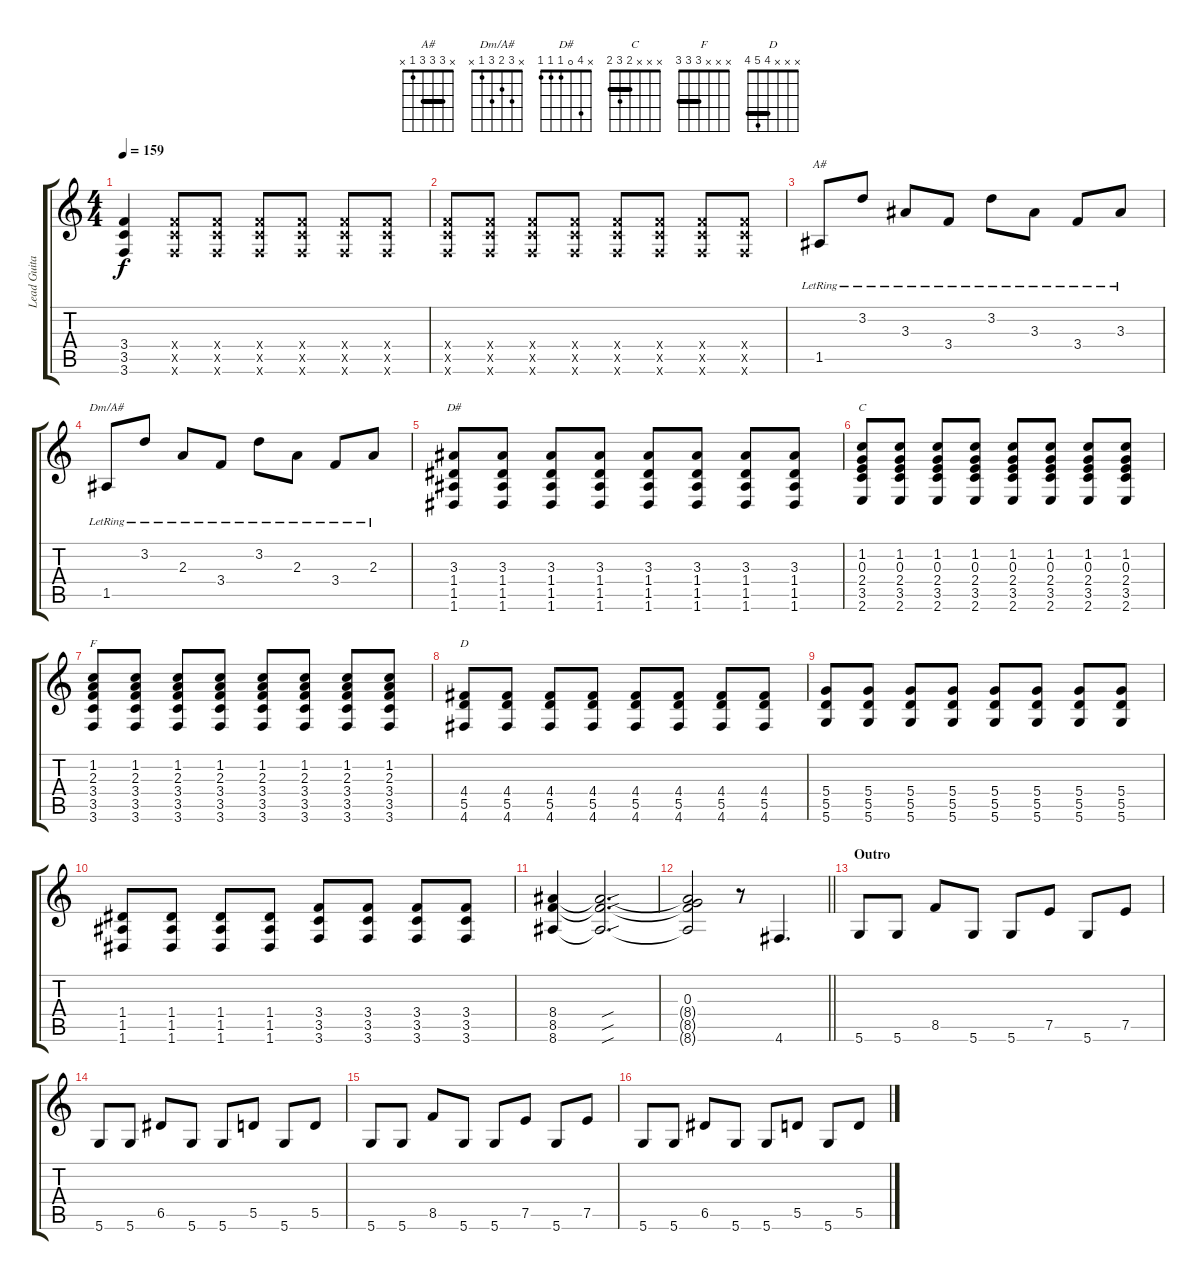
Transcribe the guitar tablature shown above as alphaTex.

\track ("Lead Guitar" "Lead Guita") {instrument distortionguitar}
\staff {score tabs}
\tuning (E4 B3 G3 D3 A2 D2) {hide}
\chord ("A#" x 3 3 3 1 x) {barre 3}
\chord ("Dm/A#" x 3 2 3 1 x)
\chord ("D#" x 4 0 1 1 1)
\chord ("C" x x x 2 3 2) {barre 2}
\chord ("F" x x x 3 3 3) {barre 3}
\chord ("D" x x x 4 5 4) {barre 4}
\ts (4 4)
\tempo 159
\clef g2
\ks c
(3.4 3.5 3.6).4{dy f} (3.4{x} 3.5{x} 3.6{x}).8 (3.4{x} 3.5{x} 3.6{x}).8 (3.4{x} 3.5{x} 3.6{x}).8 (3.4{x} 3.5{x} 3.6{x}).8 (3.4{x} 3.5{x} 3.6{x}).8 (3.4{x} 3.5{x} 3.6{x}).8 |
(3.4{x} 3.5{x} 3.6{x}).8 (3.4{x} 3.5{x} 3.6{x}).8 (3.4{x} 3.5{x} 3.6{x}).8 (3.4{x} 3.5{x} 3.6{x}).8 (3.4{x} 3.5{x} 3.6{x}).8 (3.4{x} 3.5{x} 3.6{x}).8 (3.4{x} 3.5{x} 3.6{x}).8 (3.4{x} 3.5{x} 3.6{x}).8 |
1.5{lr}.8{ch "A#"} 3.2{lr}.8 3.3{lr}.8 3.4{lr}.8 3.2{lr}.8 3.3{lr}.8 3.4{lr}.8 3.3{lr}.8 |
1.5{lr}.8{ch "Dm/A#"} 3.2{lr}.8 2.3{lr}.8 3.4{lr}.8 3.2{lr}.8 2.3{lr}.8 3.4{lr}.8 2.3{lr}.8 |
(3.3 1.4 1.5 1.6).8{ch "D#"} (3.3 1.4 1.5 1.6).8 (3.3 1.4 1.5 1.6).8 (3.3 1.4 1.5 1.6).8 (3.3 1.4 1.5 1.6).8 (3.3 1.4 1.5 1.6).8 (3.3 1.4 1.5 1.6).8 (3.3 1.4 1.5 1.6).8 |
(1.2 0.3 2.4 3.5 2.6).8{ch "C"} (1.2 0.3 2.4 3.5 2.6).8 (1.2 0.3 2.4 3.5 2.6).8 (1.2 0.3 2.4 3.5 2.6).8 (1.2 0.3 2.4 3.5 2.6).8 (1.2 0.3 2.4 3.5 2.6).8 (1.2 0.3 2.4 3.5 2.6).8 (1.2 0.3 2.4 3.5 2.6).8 |
(1.2 2.3 3.4 3.5 3.6).8{ch "F"} (1.2 2.3 3.4 3.5 3.6).8 (1.2 2.3 3.4 3.5 3.6).8 (1.2 2.3 3.4 3.5 3.6).8 (1.2 2.3 3.4 3.5 3.6).8 (1.2 2.3 3.4 3.5 3.6).8 (1.2 2.3 3.4 3.5 3.6).8 (1.2 2.3 3.4 3.5 3.6).8 |
(4.4 5.5 4.6).8{ch "D"} (4.4 5.5 4.6).8 (4.4 5.5 4.6).8 (4.4 5.5 4.6).8 (4.4 5.5 4.6).8 (4.4 5.5 4.6).8 (4.4 5.5 4.6).8 (4.4 5.5 4.6).8 |
(5.4 5.5 5.6).8 (5.4 5.5 5.6).8 (5.4 5.5 5.6).8 (5.4 5.5 5.6).8 (5.4 5.5 5.6).8 (5.4 5.5 5.6).8 (5.4 5.5 5.6).8 (5.4 5.5 5.6).8 |
(1.4 1.5 1.6).8 (1.4 1.5 1.6).8 (1.4 1.5 1.6).8 (1.4 1.5 1.6).8 (3.4 3.5 3.6).8 (3.4 3.5 3.6).8 (3.4 3.5 3.6).8 (3.4 3.5 3.6).8 |
(8.4 8.5 8.6).4 (8.4{sou t} 8.5{sou t} 8.6{sou t}).2{d} |
\barLineRight lightlight
(0.3 8.4{t} 8.5{t} 8.6{t}).2 r.8 4.6.4{d} |
\section ("" "Outro")
5.6.8 5.6.8 8.5.8 5.6.8 5.6.8 7.5.8 5.6.8 7.5.8 |
5.6.8 5.6.8 6.5.8 5.6.8 5.6.8 5.5.8 5.6.8 5.5.8 |
5.6.8 5.6.8 8.5.8 5.6.8 5.6.8 7.5.8 5.6.8 7.5.8 |
5.6.8 5.6.8 6.5.8 5.6.8 5.6.8 5.5.8 5.6.8 5.5.8
